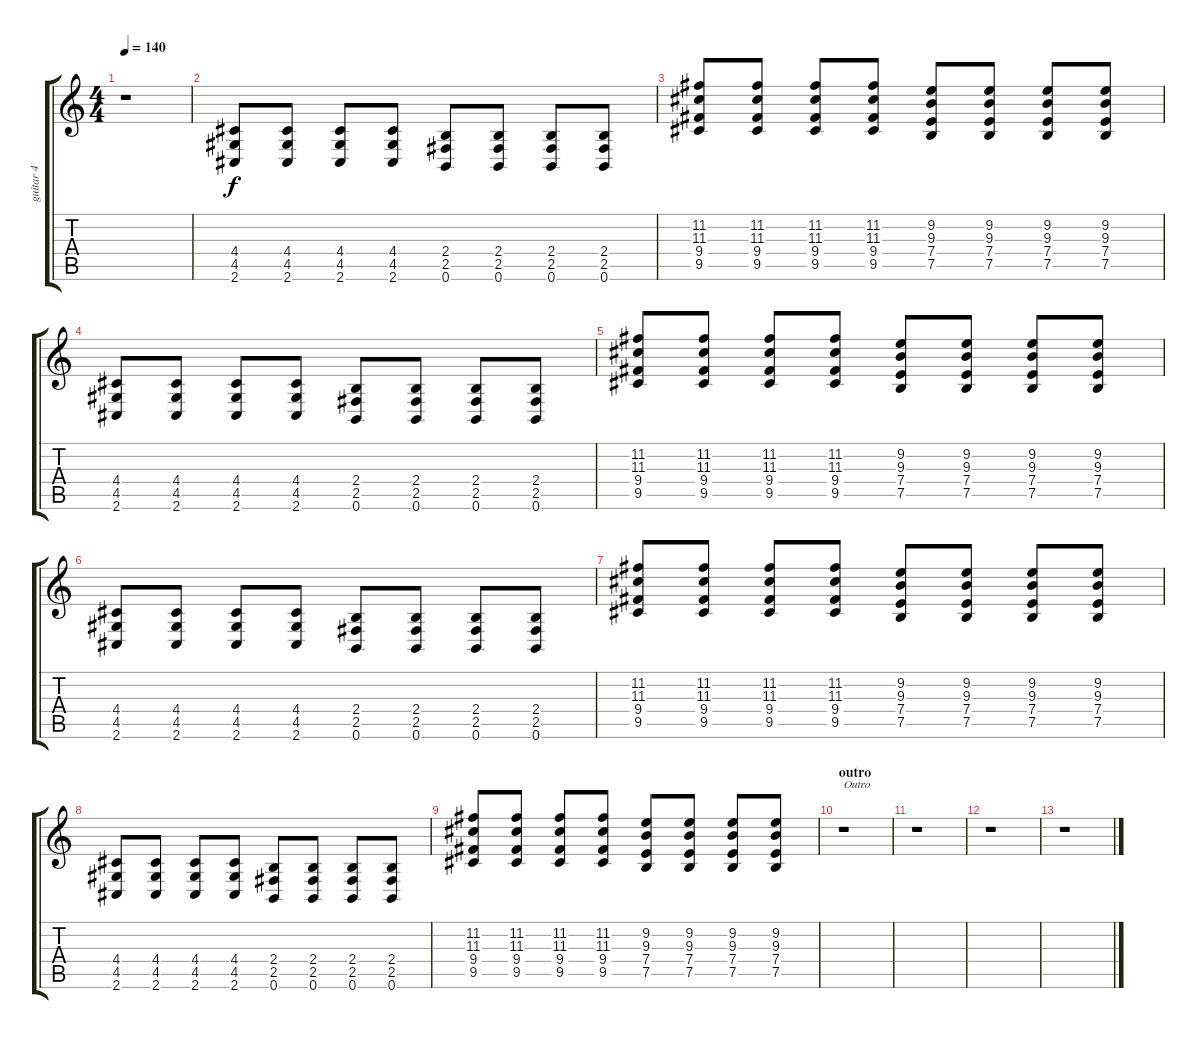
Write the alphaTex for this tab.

\track ("guitar 4" "guitar 4") {instrument overdrivenguitar}
\staff {score tabs}
\tuning (B3 G3 D3 A2 E2 B1) {hide}
\ts (4 4)
\tempo 140
\clef g2
\ks c
r.1{dy f} |
(4.4 4.5 2.6).8 (4.4 4.5 2.6).8 (4.4 4.5 2.6).8 (4.4 4.5 2.6).8 (2.4 2.5 0.6).8 (2.4 2.5 0.6).8 (2.4 2.5 0.6).8 (2.4 2.5 0.6).8 |
(11.2 11.3 9.4 9.5).8 (11.2 11.3 9.4 9.5).8 (11.2 11.3 9.4 9.5).8 (11.2 11.3 9.4 9.5).8 (9.2 9.3 7.4 7.5).8 (9.2 9.3 7.4 7.5).8 (9.2 9.3 7.4 7.5).8 (9.2 9.3 7.4 7.5).8 |
(4.4 4.5 2.6).8 (4.4 4.5 2.6).8 (4.4 4.5 2.6).8 (4.4 4.5 2.6).8 (2.4 2.5 0.6).8 (2.4 2.5 0.6).8 (2.4 2.5 0.6).8 (2.4 2.5 0.6).8 |
(11.2 11.3 9.4 9.5).8 (11.2 11.3 9.4 9.5).8 (11.2 11.3 9.4 9.5).8 (11.2 11.3 9.4 9.5).8 (9.2 9.3 7.4 7.5).8 (9.2 9.3 7.4 7.5).8 (9.2 9.3 7.4 7.5).8 (9.2 9.3 7.4 7.5).8 |
(4.4 4.5 2.6).8 (4.4 4.5 2.6).8 (4.4 4.5 2.6).8 (4.4 4.5 2.6).8 (2.4 2.5 0.6).8 (2.4 2.5 0.6).8 (2.4 2.5 0.6).8 (2.4 2.5 0.6).8 |
(11.2 11.3 9.4 9.5).8 (11.2 11.3 9.4 9.5).8 (11.2 11.3 9.4 9.5).8 (11.2 11.3 9.4 9.5).8 (9.2 9.3 7.4 7.5).8 (9.2 9.3 7.4 7.5).8 (9.2 9.3 7.4 7.5).8 (9.2 9.3 7.4 7.5).8 |
(4.4 4.5 2.6).8 (4.4 4.5 2.6).8 (4.4 4.5 2.6).8 (4.4 4.5 2.6).8 (2.4 2.5 0.6).8 (2.4 2.5 0.6).8 (2.4 2.5 0.6).8 (2.4 2.5 0.6).8 |
(11.2 11.3 9.4 9.5).8 (11.2 11.3 9.4 9.5).8 (11.2 11.3 9.4 9.5).8 (11.2 11.3 9.4 9.5).8 (9.2 9.3 7.4 7.5).8 (9.2 9.3 7.4 7.5).8 (9.2 9.3 7.4 7.5).8 (9.2 9.3 7.4 7.5).8 |
\section ("" "outro")
r.1{txt "Outro"} |
r.1 |
r.1 |
r.1
